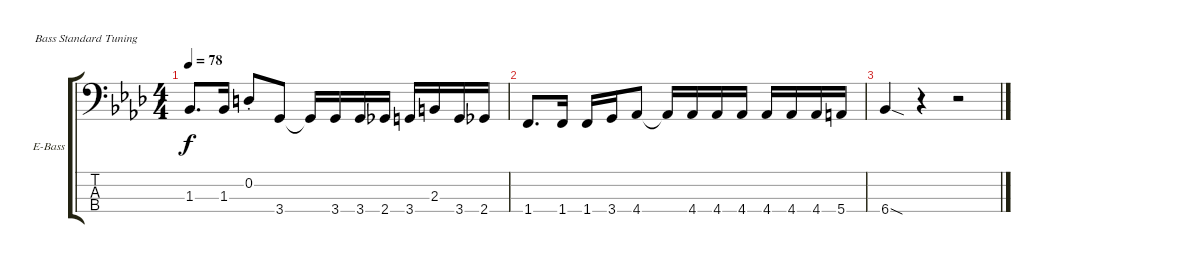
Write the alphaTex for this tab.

\defaultSystemsLayout 4
\bracketExtendMode groupsimilarinstruments
\firstSystemTrackNameOrientation horizontal
\otherSystemsTrackNameOrientation horizontal
\track ("Electric Bass" "E-Bass") {instrument electricbassfinger}
\staff {score tabs}
\tuning (G2 D2 A1 E1)
\ts (4 4)
\tempo 78
\clef f4
\scale
1.07692
\ks ab
1.3.8{d dy f} 1.3.16 0.2{st}.8 3.4.8 3.4{t}.16 3.4.16 3.4.16 2.4.16 3.4.16 2.3.16 3.4.16 2.4.16 |
\scale
0.923077 1.4.8{d} 1.4.16 1.4.16 3.4.16 4.4.8 4.4{t}.16 4.4.16 4.4.16 4.4.16 4.4.16 4.4.16 4.4.16 5.4.16 |
6.4{sod}.4 r.4 r.2
